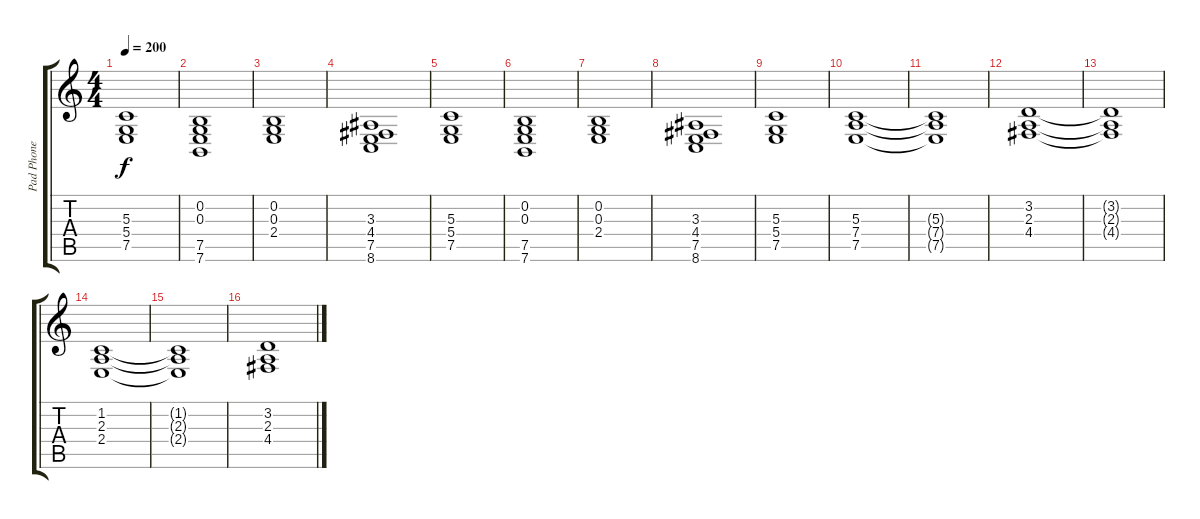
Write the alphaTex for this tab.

\track ("Pad Phone" "Pad Phone") {instrument pad2warm}
\staff {score tabs}
\tuning (E4 B3 G3 D3 A2 E2) {hide}
\ts (4 4)
\tempo 200
\clef g2
\ks c
(5.3 5.4 7.5).1{dy f} |
(0.2 0.3 7.5 7.6).1 |
(0.2 0.3 2.4).1 |
(3.3 4.4 7.5 8.6).1 |
(5.3 5.4 7.5).1 |
(0.2 0.3 7.5 7.6).1 |
(0.2 0.3 2.4).1 |
(3.3 4.4 7.5 8.6).1 |
(5.3 5.4 7.5).1 |
(5.3 7.4 7.5).1 |
(5.3{t} 7.4{t} 7.5{t}).1 |
(3.2 2.3 4.4).1 |
(3.2{t} 2.3{t} 4.4{t}).1 |
(1.2 2.3 2.4).1 |
(1.2{t} 2.3{t} 2.4{t}).1 |
(3.2 2.3 4.4).1
